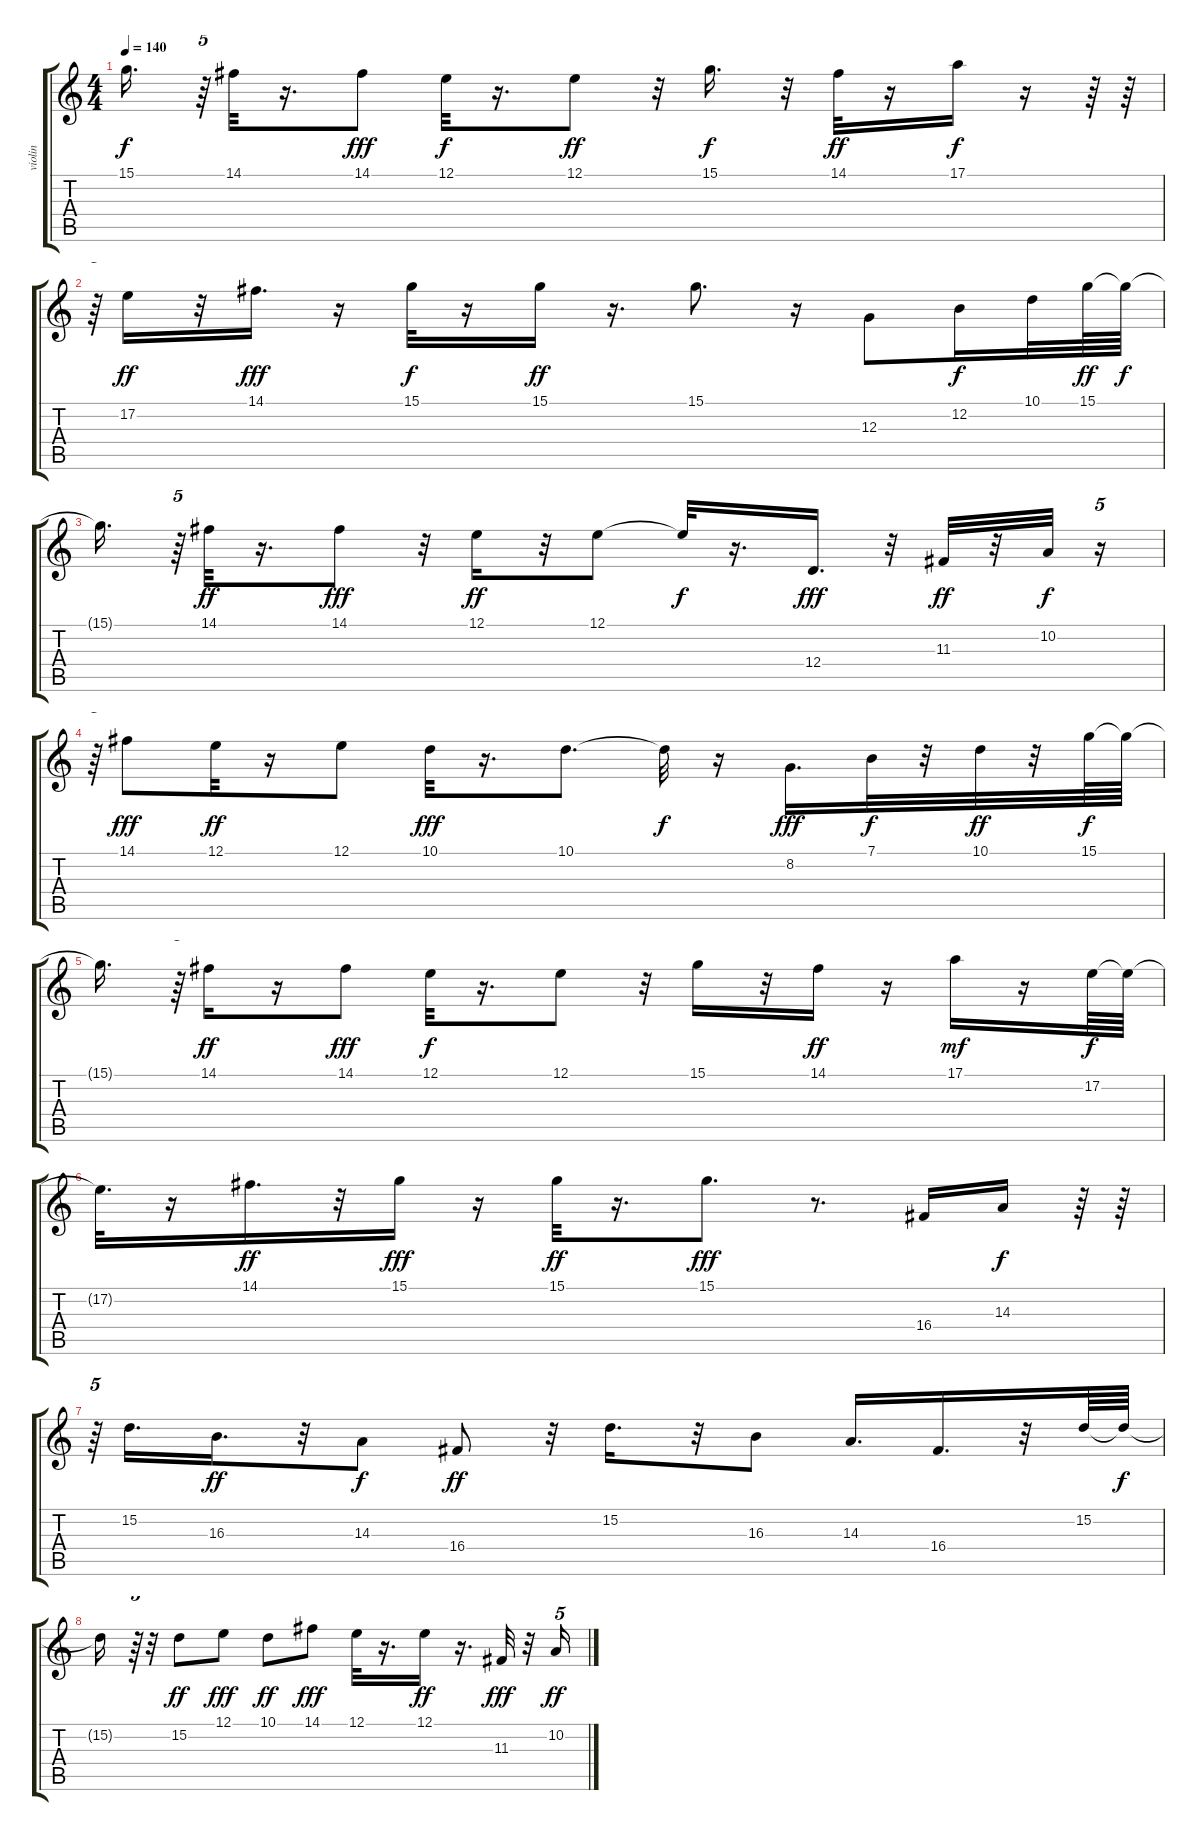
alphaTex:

\track ("violin" "violin") {instrument violin}
\staff {score tabs}
\tuning (E4 B3 G3 D3 A2 E2) {hide}
\ts (4 4)
\tempo 140
\clef g2
\ks c
15.1{t}.16{d dy f} r.64{tu (5 4)} 14.1.32 r.16{d} 14.1.8{dy fff} 12.1.32{dy f} r.16{d} 12.1.8{dy ff} r.32 15.1.16{d dy f} r.32 14.1.32{dy ff} r.16 17.1.16{dy f} r.16 r.64 r.64 |
r.64{tu (5 4)} 17.2.16{dy ff} r.32 14.1.16{d dy fff} r.16 15.1.32{dy f} r.16 15.1.16{dy ff} r.16{d} 15.1.8{d} r.16 12.3.8 12.2.16{dy f} 10.1.32 15.1.64{dy ff} 15.1{t}.64{dy f} |
15.1{t}.16{d} r.64{tu (5 4)} 14.1.32{dy ff} r.16{d} 14.1.8{dy fff} r.32 12.1.16{dy ff} r.32 12.1.8 12.1{t}.32{dy f} r.16{d} 12.4.16{d dy fff} r.32 11.3.32{dy ff} r.32 10.2.32{dy f} r.16{tu (5 4)} |
r.64{tu (5 4)} 14.1.8{dy fff} 12.1.32{dy ff} r.16 12.1.8 10.1.32{dy fff} r.16{d} 10.1.8{d} 10.1{t}.32{dy f} r.16 8.2.16{d dy fff} 7.1.32{dy f} r.32 10.1.32{dy ff} r.32 15.1.64{dy f} 15.1{t}.64 |
15.1{t}.16{d} r.64{tu (5 4)} 14.1.16{dy ff} r.16 14.1.8{dy fff} 12.1.32{dy f} r.16{d} 12.1.8 r.32 15.1.16 r.32 14.1.16{dy ff} r.16 17.1.16{dy mf} r.16 17.2.64{dy f} 17.2{t}.64 |
17.2{t}.32{d} r.16 14.1.16{d dy ff} r.32 15.1.16{dy fff} r.16 15.1.32{dy ff} r.16{d} 15.1.8{d dy fff} r.8{d} 16.4.16 14.3.16{dy f} r.64 r.64 |
r.64{tu (5 4)} 15.2.16{d} 16.3.16{d dy ff} r.32 14.3.8{dy f} 16.4.8{dy ff} r.32 15.2.16{d} r.32 16.3.8 14.3.16{d} 16.4.16{d} r.32 15.2.64 15.2{t}.64{dy f} |
15.2{t}.16 r.64{tu (5 4)} r.32 15.2.8{dy ff} 12.1.8{dy fff} 10.1.8{dy ff} 14.1.8{dy fff} 12.1.32 r.16{d} 12.1.16{dy ff} r.16{d} 11.3.32{dy fff} r.32 10.2.16{tu (5 4) dy ff}
